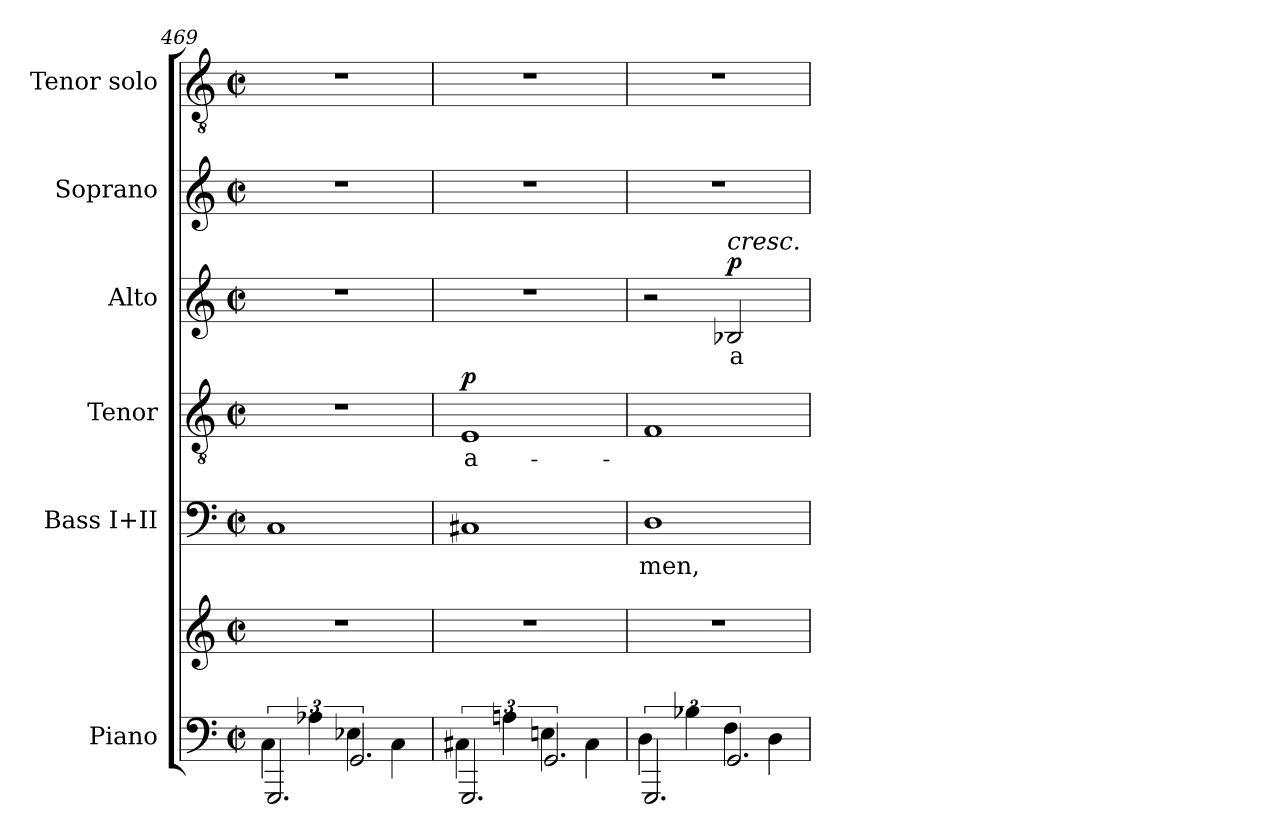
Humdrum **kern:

**kern	**kern	**kern	**text	**kern	**text	**dynam	**kern	**text	**dynam	**kern	**kern
*part6	*part6	*part5	*part5	*part4	*part4	*part4	*part3	*part3	*part3	*part2	*part1
*staff7	*staff6	*staff5	*staff5	*staff4	*staff4	*staff4	*staff3	*staff3	*staff3	*staff2	*staff1
*I"Piano	*	*I"Bass I+II	*	*I"Tenor	*	*	*I"Alto	*	*	*I"Soprano	*I"Tenor solo
*I'Pno.	*	*I'B.I+II	*	*I'T.	*	*	*I'A.	*	*	*I'S.	*I'T.s
*clefF4	*clefG2	*clefF4	*	*clefGv2	*	*	*clefG2	*	*	*clefG2	*clefGv2
*k[]	*k[]	*k[]	*	*k[]	*	*	*k[]	*	*	*k[]	*k[]
*M2/2	*M2/2	*M2/2	*	*M2/2	*	*	*M2/2	*	*	*M2/2	*M2/2
*met(c|)	*met(c|)	*met(c|)	*	*met(c|)	*	*	*met(c|)	*	*	*met(c|)	*met(c|)
=469	=469	=469	=469	=469	=469	=469	=469	=469	=469	=469	=469
*^	*	*	*	*	*	*	*	*	*	*	*
3.GGG	4C\	1r	1C	.	1r	.	.	1r	.	.	1r	1r
.	4A-X\	.	.	.	.	.	.	.	.	.	.	.
3.GG	4E-X\	.	.	.	.	.	.	.	.	.	.	.
.	4C\	.	.	.	.	.	.	.	.	.	.	.
=470	=470	=470	=470	=470	=470	=470	=470	=470	=470	=470	=470	=470
!	!	!	!	!	!	!	!LO:DY:a	!	!	!	!	!
3.GGG	4C#X\	1r	1C#X	.	1E	a-	p	1r	.	.	1r	1r
.	4An\	.	.	.	.	.	.	.	.	.	.	.
3.GG	4En\	.	.	.	.	.	.	.	.	.	.	.
.	4C#\	.	.	.	.	.	.	.	.	.	.	.
=471	=471	=471	=471	=471	=471	=471	=471	=471	=471	=471	=471	=471
3.GGG	4D\	1r	1D	-men,	1F	.	.	2r	.	.	1r	1r
.	4B-X\	.	.	.	.	.	.	.	.	.	.	.
!	!	!	!	!	!	!	!	!LO:TX:a:i:t=cresc.	!	!	!	!
!	!	!	!	!	!	!	!	!	!	!LO:DY:a	!	!
3.GG	4F\	.	.	.	.	.	.	2B-X/	a-	p	.	.
.	4D\	.	.	.	.	.	.	.	.	.	.	.
*v	*v	*	*	*	*	*	*	*	*	*	*	*
=	=	=	=	=	=	=	=	=	=	=	=
*-	*-	*-	*-	*-	*-	*-	*-	*-	*-	*-	*-
